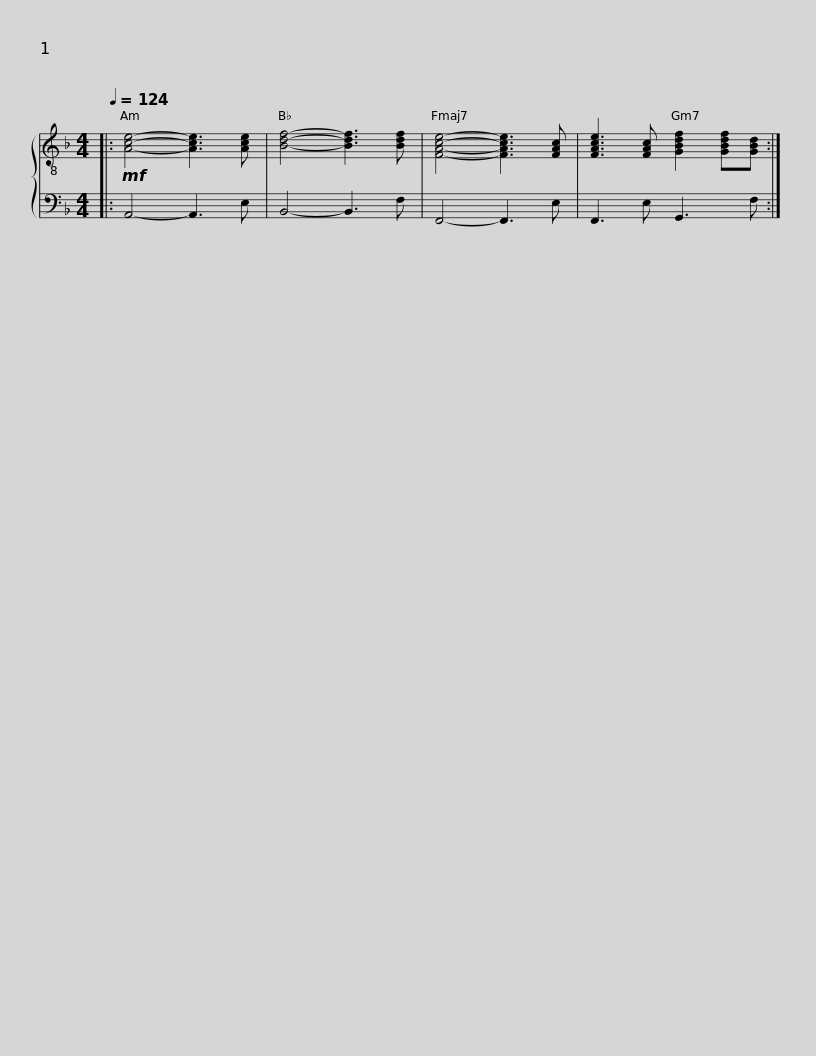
X:1
%%score { 1 | 2 }
L:1/8
Q:1/4=124
M:4/4
I:linebreak $
K:F
V:1 treble-8
V:2 bass
V:1
|:!mf! [Ace]4- [Ace]3 [Ace] | [Bdf]4- [Bdf]3 [Bdf] | [FAce]4- [FAce]3 [FAc] | [FAce]3 [FAc] [GBdf]2 [GBdf][GBd] :| %4
V:2
|: A,,4- A,,3 E, | B,,4- B,,3 F, | F,,4- F,,3 E, | F,,3 E, G,,3 F, :| %4
